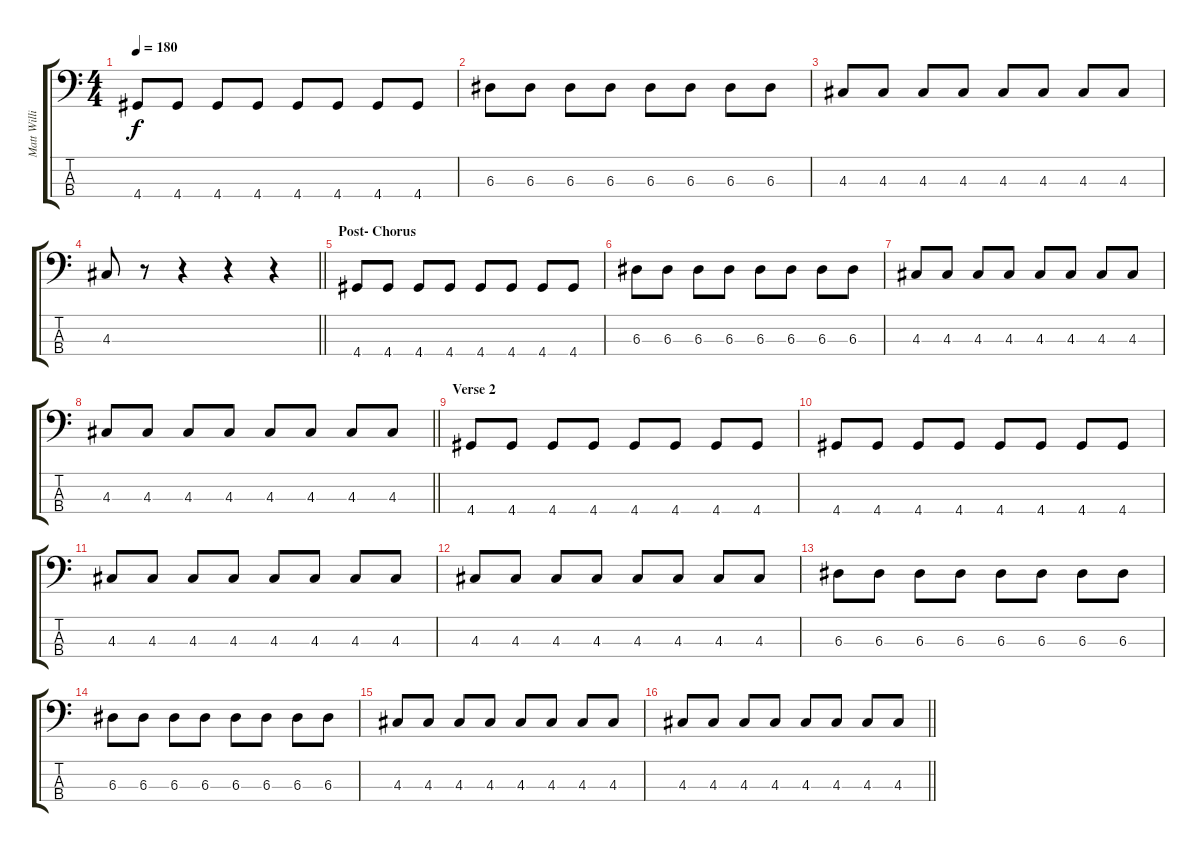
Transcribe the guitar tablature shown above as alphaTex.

\track ("Matt Willis" "Matt Willi") {instrument electricbassfinger}
\staff {score tabs}
\tuning (G2 D2 A1 E1) {hide}
\ts (4 4)
\tempo 180
\clef f4
\ks c
4.4.8{dy f} 4.4.8 4.4.8 4.4.8 4.4.8 4.4.8 4.4.8 4.4.8 |
6.3.8 6.3.8 6.3.8 6.3.8 6.3.8 6.3.8 6.3.8 6.3.8 |
4.3.8 4.3.8 4.3.8 4.3.8 4.3.8 4.3.8 4.3.8 4.3.8 |
\barLineRight lightlight
4.3.8 r.8 r.4 r.4 r.4 |
\section ("" "Post- Chorus")
4.4.8 4.4.8 4.4.8 4.4.8 4.4.8 4.4.8 4.4.8 4.4.8 |
6.3.8 6.3.8 6.3.8 6.3.8 6.3.8 6.3.8 6.3.8 6.3.8 |
4.3.8 4.3.8 4.3.8 4.3.8 4.3.8 4.3.8 4.3.8 4.3.8 |
\barLineRight lightlight
4.3.8 4.3.8 4.3.8 4.3.8 4.3.8 4.3.8 4.3.8 4.3.8 |
\section ("" "Verse 2")
4.4.8 4.4.8 4.4.8 4.4.8 4.4.8 4.4.8 4.4.8 4.4.8 |
4.4.8 4.4.8 4.4.8 4.4.8 4.4.8 4.4.8 4.4.8 4.4.8 |
4.3.8 4.3.8 4.3.8 4.3.8 4.3.8 4.3.8 4.3.8 4.3.8 |
4.3.8 4.3.8 4.3.8 4.3.8 4.3.8 4.3.8 4.3.8 4.3.8 |
6.3.8 6.3.8 6.3.8 6.3.8 6.3.8 6.3.8 6.3.8 6.3.8 |
6.3.8 6.3.8 6.3.8 6.3.8 6.3.8 6.3.8 6.3.8 6.3.8 |
4.3.8 4.3.8 4.3.8 4.3.8 4.3.8 4.3.8 4.3.8 4.3.8 |
\barLineRight lightlight
4.3.8 4.3.8 4.3.8 4.3.8 4.3.8 4.3.8 4.3.8 4.3.8
